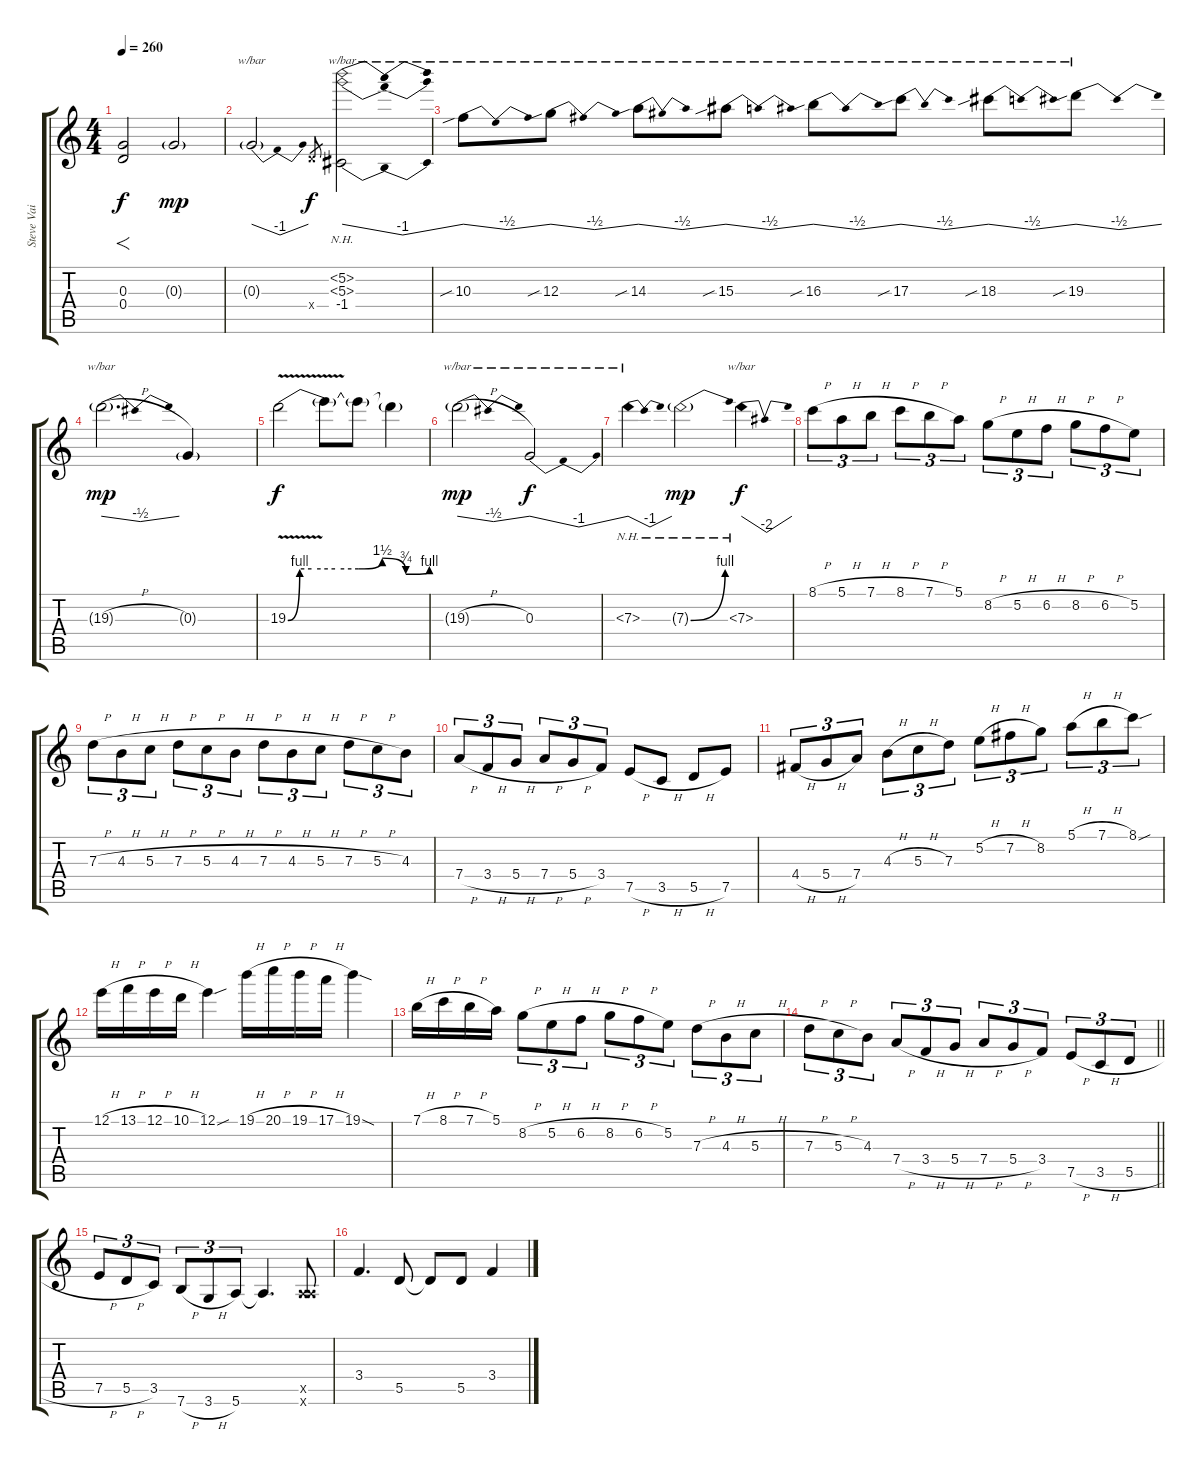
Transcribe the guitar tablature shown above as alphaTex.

\track ("Steve Vai" "Steve Vai") {instrument distortionguitar}
\staff {score tabs}
\tuning (E4 B3 G3 D3 A2 E2) {hide}
\ts (4 4)
\tempo 260
\clef g2
\ks c
(0.3 0.4).2{f dy f instrument distortionguitar} 0.3{g}.2{dy mp} |
0.3{g}.2{tbe (dip default 0 0 30 -4 60 0)} 0.4{x}.8{gr dy f} (5.2{nh} 5.3{nh} -1.4).2{tbe (dip default 0 0 30 -4 60 0)} |
10.3{sib}.8{tbe (dip default 0 0 30 -2 60 0)} 12.3{sib}.8{tbe (dip default 0 0 30 -2 60 0)} 14.3{sib}.8{tbe (dip default 0 0 30 -2 60 0)} 15.3{sib}.8{tbe (dip default 0 0 30 -2 60 0)} 16.3{sib}.8{tbe (dip default 0 0 30 -2 60 0)} 17.3{sib}.8{tbe (dip default 0 0 30 -2 60 0)} 18.3{sib}.8{tbe (dip default 0 0 30 -2 60 0)} 19.3{sib}.8{tbe (dip default 0 0 30 -2 60 0)} |
19.3{h g}.2{d tbe (dip default 0 0 30 -2 60 0) dy mp} 0.3{g}.4 |
19.3{be (custom 0 0 5 4 10 4 20 4 30 4 40 6 50 3 60 4) v}.2{dy f} 19.3{t}.8 19.3{t}.8 19.3{t}.4 |
19.3{h g}.2{tbe (dip default 0 0 30 -2 60 0) dy mp} 0.3.2{tbe (dip default 0 0 30 -4 60 0) dy f} |
7.3{nh}.4{tbe (dip default 0 0 30 -4 60 0)} 7.3{be (bend 0 0 60 4) nh g}.2{dy mp} 7.3{nh}.4{tbe (dip default 0 0 30 -8 60 0) dy f} |
8.1{h}.8{tu (3 2)} 5.1{h}.8{tu (3 2)} 7.1{h}.8{tu (3 2)} 8.1{h}.8{tu (3 2)} 7.1{h}.8{tu (3 2)} 5.1.8{tu (3 2)} 8.2{h}.8{tu (3 2)} 5.2{h}.8{tu (3 2)} 6.2{h}.8{tu (3 2)} 8.2{h}.8{tu (3 2)} 6.2{h}.8{tu (3 2)} 5.2.8{tu (3 2)} |
7.3{h}.8{tu (3 2)} 4.3{h}.8{tu (3 2)} 5.3{h}.8{tu (3 2)} 7.3{h}.8{tu (3 2)} 5.3{h}.8{tu (3 2)} 4.3{h}.8{tu (3 2)} 7.3{h}.8{tu (3 2)} 4.3{h}.8{tu (3 2)} 5.3{h}.8{tu (3 2)} 7.3{h}.8{tu (3 2)} 5.3{h}.8{tu (3 2)} 4.3.8{tu (3 2)} |
7.4{h}.8{tu (3 2)} 3.4{h}.8{tu (3 2)} 5.4{h}.8{tu (3 2)} 7.4{h}.8{tu (3 2)} 5.4{h}.8{tu (3 2)} 3.4.8{tu (3 2)} 7.5{h}.8 3.5{h}.8 5.5{h}.8 7.5.8 |
4.4{h}.8{tu (3 2)} 5.4{h}.8{tu (3 2)} 7.4.8{tu (3 2)} 4.3{h}.8{tu (3 2)} 5.3{h}.8{tu (3 2)} 7.3.8{tu (3 2)} 5.2{h}.8{tu (3 2)} 7.2{h}.8{tu (3 2)} 8.2.8{tu (3 2)} 5.1{h}.8{tu (3 2)} 7.1{h}.8{tu (3 2)} 8.1{sou}.8{tu (3 2)} |
12.1{h}.16 13.1{h}.16 12.1{h}.16 10.1{h}.16 12.1{sou}.4 19.1{h}.16 20.1{h}.16 19.1{h}.16 17.1{h}.16 19.1{sod}.4 |
7.1{h}.16 8.1{h}.16 7.1{h}.16 5.1.16 8.2{h}.8{tu (3 2)} 5.2{h}.8{tu (3 2)} 6.2{h}.8{tu (3 2)} 8.2{h}.8{tu (3 2)} 6.2{h}.8{tu (3 2)} 5.2.8{tu (3 2)} 7.3{h}.8{tu (3 2)} 4.3{h}.8{tu (3 2)} 5.3{h}.8{tu (3 2)} |
\barLineRight lightlight
7.3{h}.8{tu (3 2)} 5.3{h}.8{tu (3 2)} 4.3.8{tu (3 2)} 7.4{h}.8{tu (3 2)} 3.4{h}.8{tu (3 2)} 5.4{h}.8{tu (3 2)} 7.4{h}.8{tu (3 2)} 5.4{h}.8{tu (3 2)} 3.4.8{tu (3 2)} 7.5{h}.8{tu (3 2)} 3.5{h}.8{tu (3 2)} 5.5{h}.8{tu (3 2)} |
7.5{h}.8{tu (3 2)} 5.5{h}.8{tu (3 2)} 3.5.8{tu (3 2)} 7.6{h}.8{tu (3 2)} 3.6{h}.8{tu (3 2)} 5.6.8{tu (3 2)} 5.6{t}.4{d} (0.5{x} 5.6{x}).8 |
3.4.4{d} 5.5.8 5.5{t}.8 5.5.8 3.4.4
